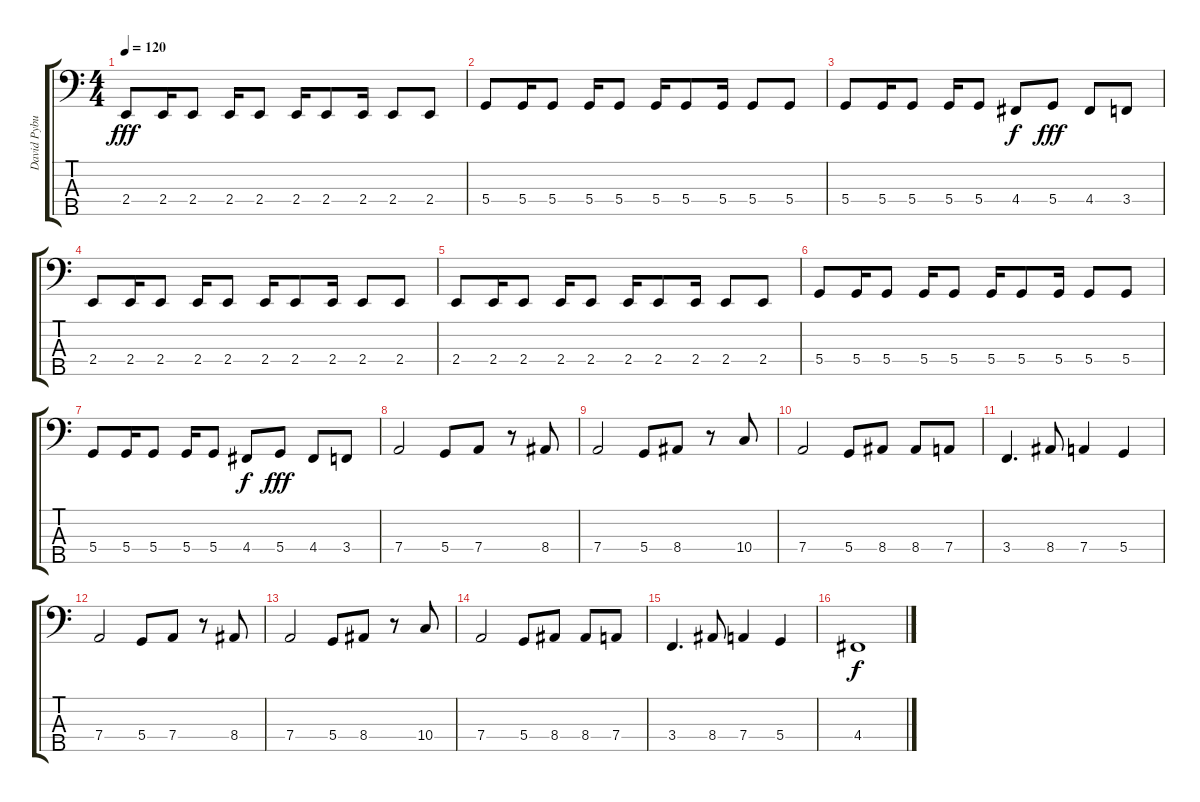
\track ("David Pybus" "David Pybu") {instrument electricbassfinger}
\staff {score tabs}
\tuning (F2 C2 G1 D1 A0) {hide}
\ts (4 4)
\tempo 120
\clef f4
\ks c
2.4.8{dy fff} 2.4.16 2.4.8 2.4.16 2.4.8 2.4.16 2.4.8 2.4.16 2.4.8 2.4.8 |
5.4.8 5.4.16 5.4.8 5.4.16 5.4.8 5.4.16 5.4.8 5.4.16 5.4.8 5.4.8 |
5.4.8 5.4.16 5.4.8 5.4.16 5.4.8 4.4.8{dy f} 5.4.8{dy fff} 4.4.8 3.4.8 |
2.4.8 2.4.16 2.4.8 2.4.16 2.4.8 2.4.16 2.4.8 2.4.16 2.4.8 2.4.8 |
2.4.8 2.4.16 2.4.8 2.4.16 2.4.8 2.4.16 2.4.8 2.4.16 2.4.8 2.4.8 |
5.4.8 5.4.16 5.4.8 5.4.16 5.4.8 5.4.16 5.4.8 5.4.16 5.4.8 5.4.8 |
5.4.8 5.4.16 5.4.8 5.4.16 5.4.8 4.4.8{dy f} 5.4.8{dy fff} 4.4.8 3.4.8 |
7.4.2{instrument slapbass2} 5.4.8 7.4.8 r.8 8.4.8 |
7.4.2 5.4.8 8.4.8 r.8 10.4.8 |
7.4.2 5.4.8 8.4.8 8.4.8 7.4.8 |
3.4.4{d} 8.4.8 7.4.4 5.4.4 |
7.4.2 5.4.8 7.4.8 r.8 8.4.8 |
7.4.2 5.4.8 8.4.8 r.8 10.4.8 |
7.4.2 5.4.8 8.4.8 8.4.8 7.4.8 |
3.4.4{d} 8.4.8 7.4.4 5.4.4 |
4.4.1{dy f}
